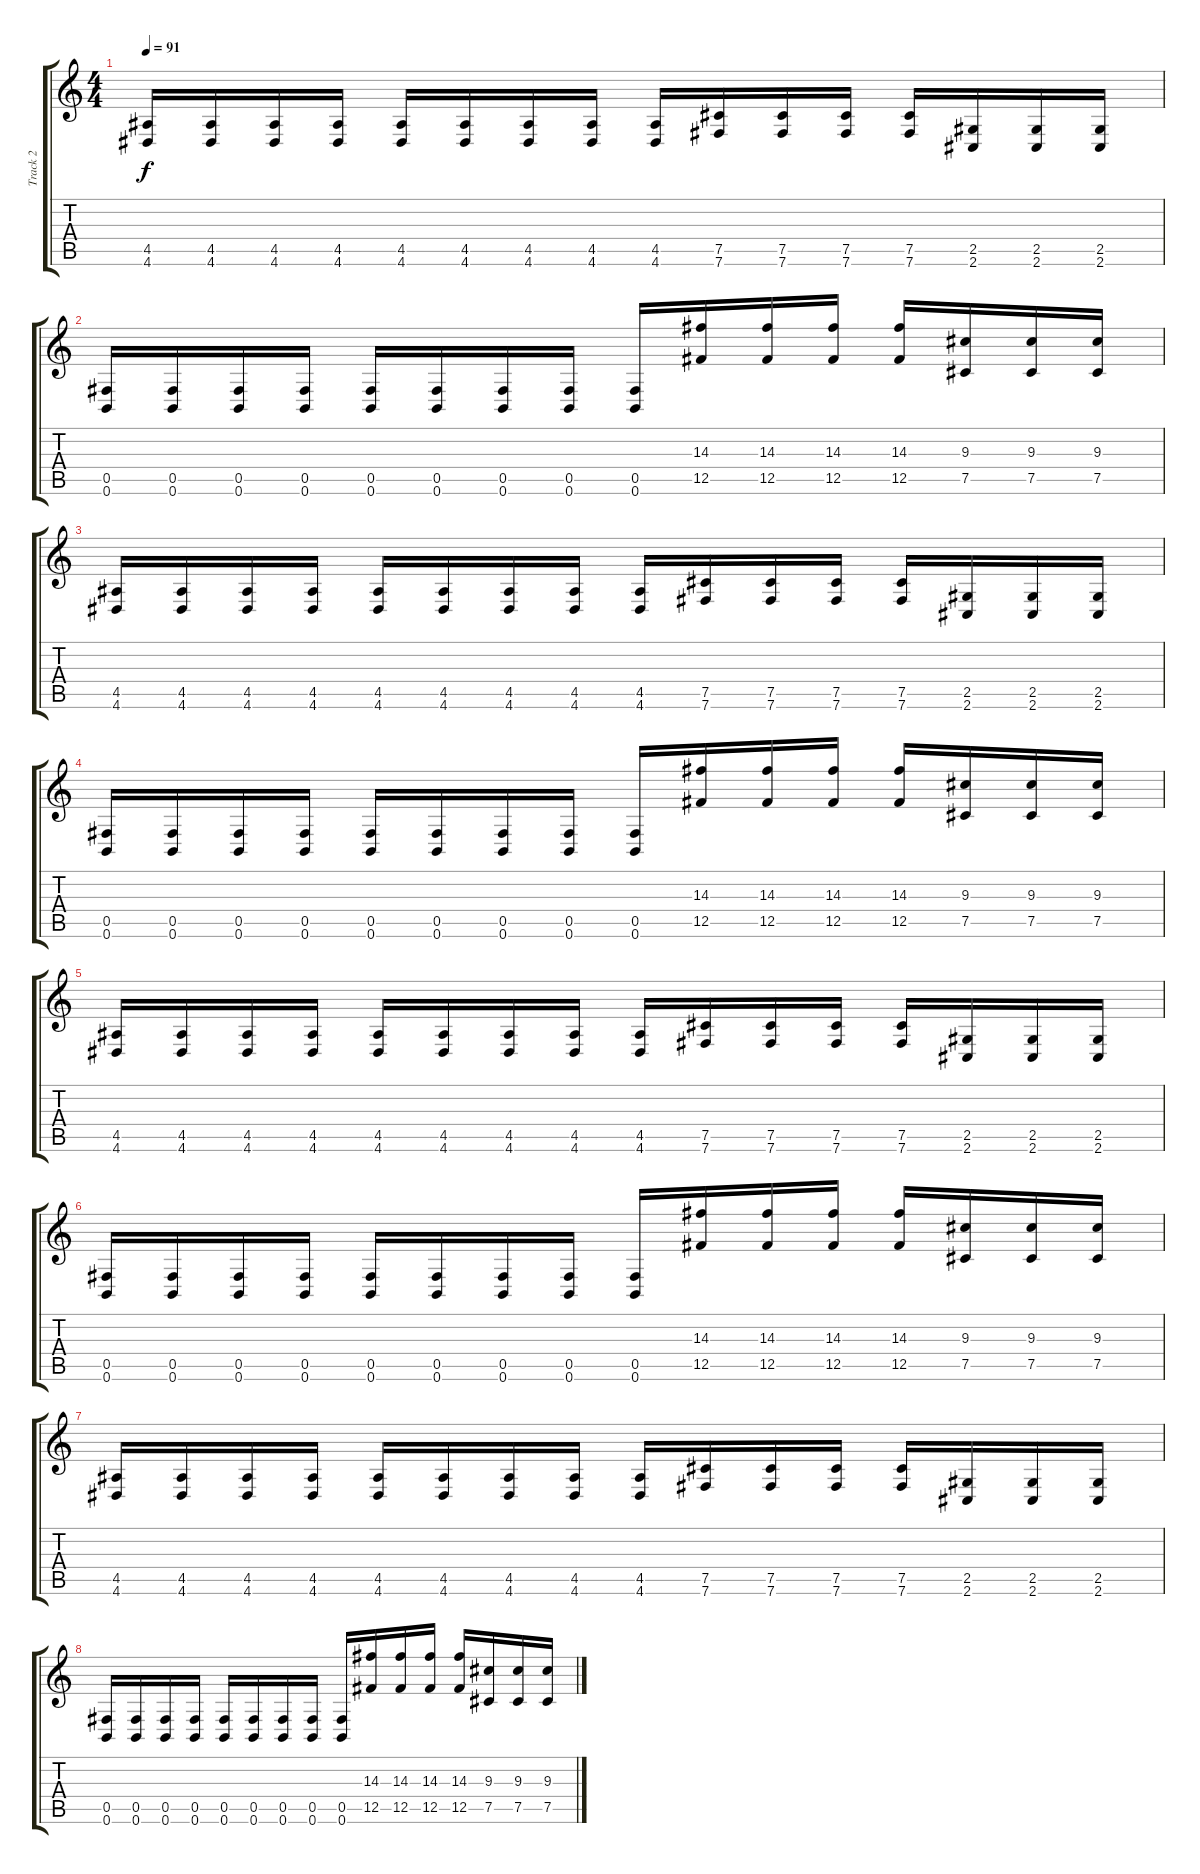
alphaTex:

\track ("Track 2" "Track 2") {instrument distortionguitar}
\staff {score tabs}
\tuning (Db4 Ab3 E3 B2 Gb2 B1) {hide}
\ts (4 4)
\tempo 91
\clef g2
\ks c
(4.5 4.6).16{dy f} (4.5 4.6).16 (4.5 4.6).16 (4.5 4.6).16 (4.5 4.6).16 (4.5 4.6).16 (4.5 4.6).16 (4.5 4.6).16 (4.5 4.6).16 (7.5 7.6).16 (7.5 7.6).16 (7.5 7.6).16 (7.5 7.6).16 (2.5 2.6).16 (2.5 2.6).16 (2.5 2.6).16 |
(0.5 0.6).16 (0.5 0.6).16 (0.5 0.6).16 (0.5 0.6).16 (0.5 0.6).16 (0.5 0.6).16 (0.5 0.6).16 (0.5 0.6).16 (0.5 0.6).16 (14.3 12.5).16 (14.3 12.5).16 (14.3 12.5).16 (14.3 12.5).16 (9.3 7.5).16 (9.3 7.5).16 (9.3 7.5).16 |
(4.5 4.6).16 (4.5 4.6).16 (4.5 4.6).16 (4.5 4.6).16 (4.5 4.6).16 (4.5 4.6).16 (4.5 4.6).16 (4.5 4.6).16 (4.5 4.6).16 (7.5 7.6).16 (7.5 7.6).16 (7.5 7.6).16 (7.5 7.6).16 (2.5 2.6).16 (2.5 2.6).16 (2.5 2.6).16 |
(0.5 0.6).16 (0.5 0.6).16 (0.5 0.6).16 (0.5 0.6).16 (0.5 0.6).16 (0.5 0.6).16 (0.5 0.6).16 (0.5 0.6).16 (0.5 0.6).16 (14.3 12.5).16 (14.3 12.5).16 (14.3 12.5).16 (14.3 12.5).16 (9.3 7.5).16 (9.3 7.5).16 (9.3 7.5).16 |
(4.5 4.6).16 (4.5 4.6).16 (4.5 4.6).16 (4.5 4.6).16 (4.5 4.6).16 (4.5 4.6).16 (4.5 4.6).16 (4.5 4.6).16 (4.5 4.6).16 (7.5 7.6).16 (7.5 7.6).16 (7.5 7.6).16 (7.5 7.6).16 (2.5 2.6).16 (2.5 2.6).16 (2.5 2.6).16 |
(0.5 0.6).16 (0.5 0.6).16 (0.5 0.6).16 (0.5 0.6).16 (0.5 0.6).16 (0.5 0.6).16 (0.5 0.6).16 (0.5 0.6).16 (0.5 0.6).16 (14.3 12.5).16 (14.3 12.5).16 (14.3 12.5).16 (14.3 12.5).16 (9.3 7.5).16 (9.3 7.5).16 (9.3 7.5).16 |
(4.5 4.6).16 (4.5 4.6).16 (4.5 4.6).16 (4.5 4.6).16 (4.5 4.6).16 (4.5 4.6).16 (4.5 4.6).16 (4.5 4.6).16 (4.5 4.6).16 (7.5 7.6).16 (7.5 7.6).16 (7.5 7.6).16 (7.5 7.6).16 (2.5 2.6).16 (2.5 2.6).16 (2.5 2.6).16 |
(0.5 0.6).16 (0.5 0.6).16 (0.5 0.6).16 (0.5 0.6).16 (0.5 0.6).16 (0.5 0.6).16 (0.5 0.6).16 (0.5 0.6).16 (0.5 0.6).16 (14.3 12.5).16 (14.3 12.5).16 (14.3 12.5).16 (14.3 12.5).16 (9.3 7.5).16 (9.3 7.5).16 (9.3 7.5).16
